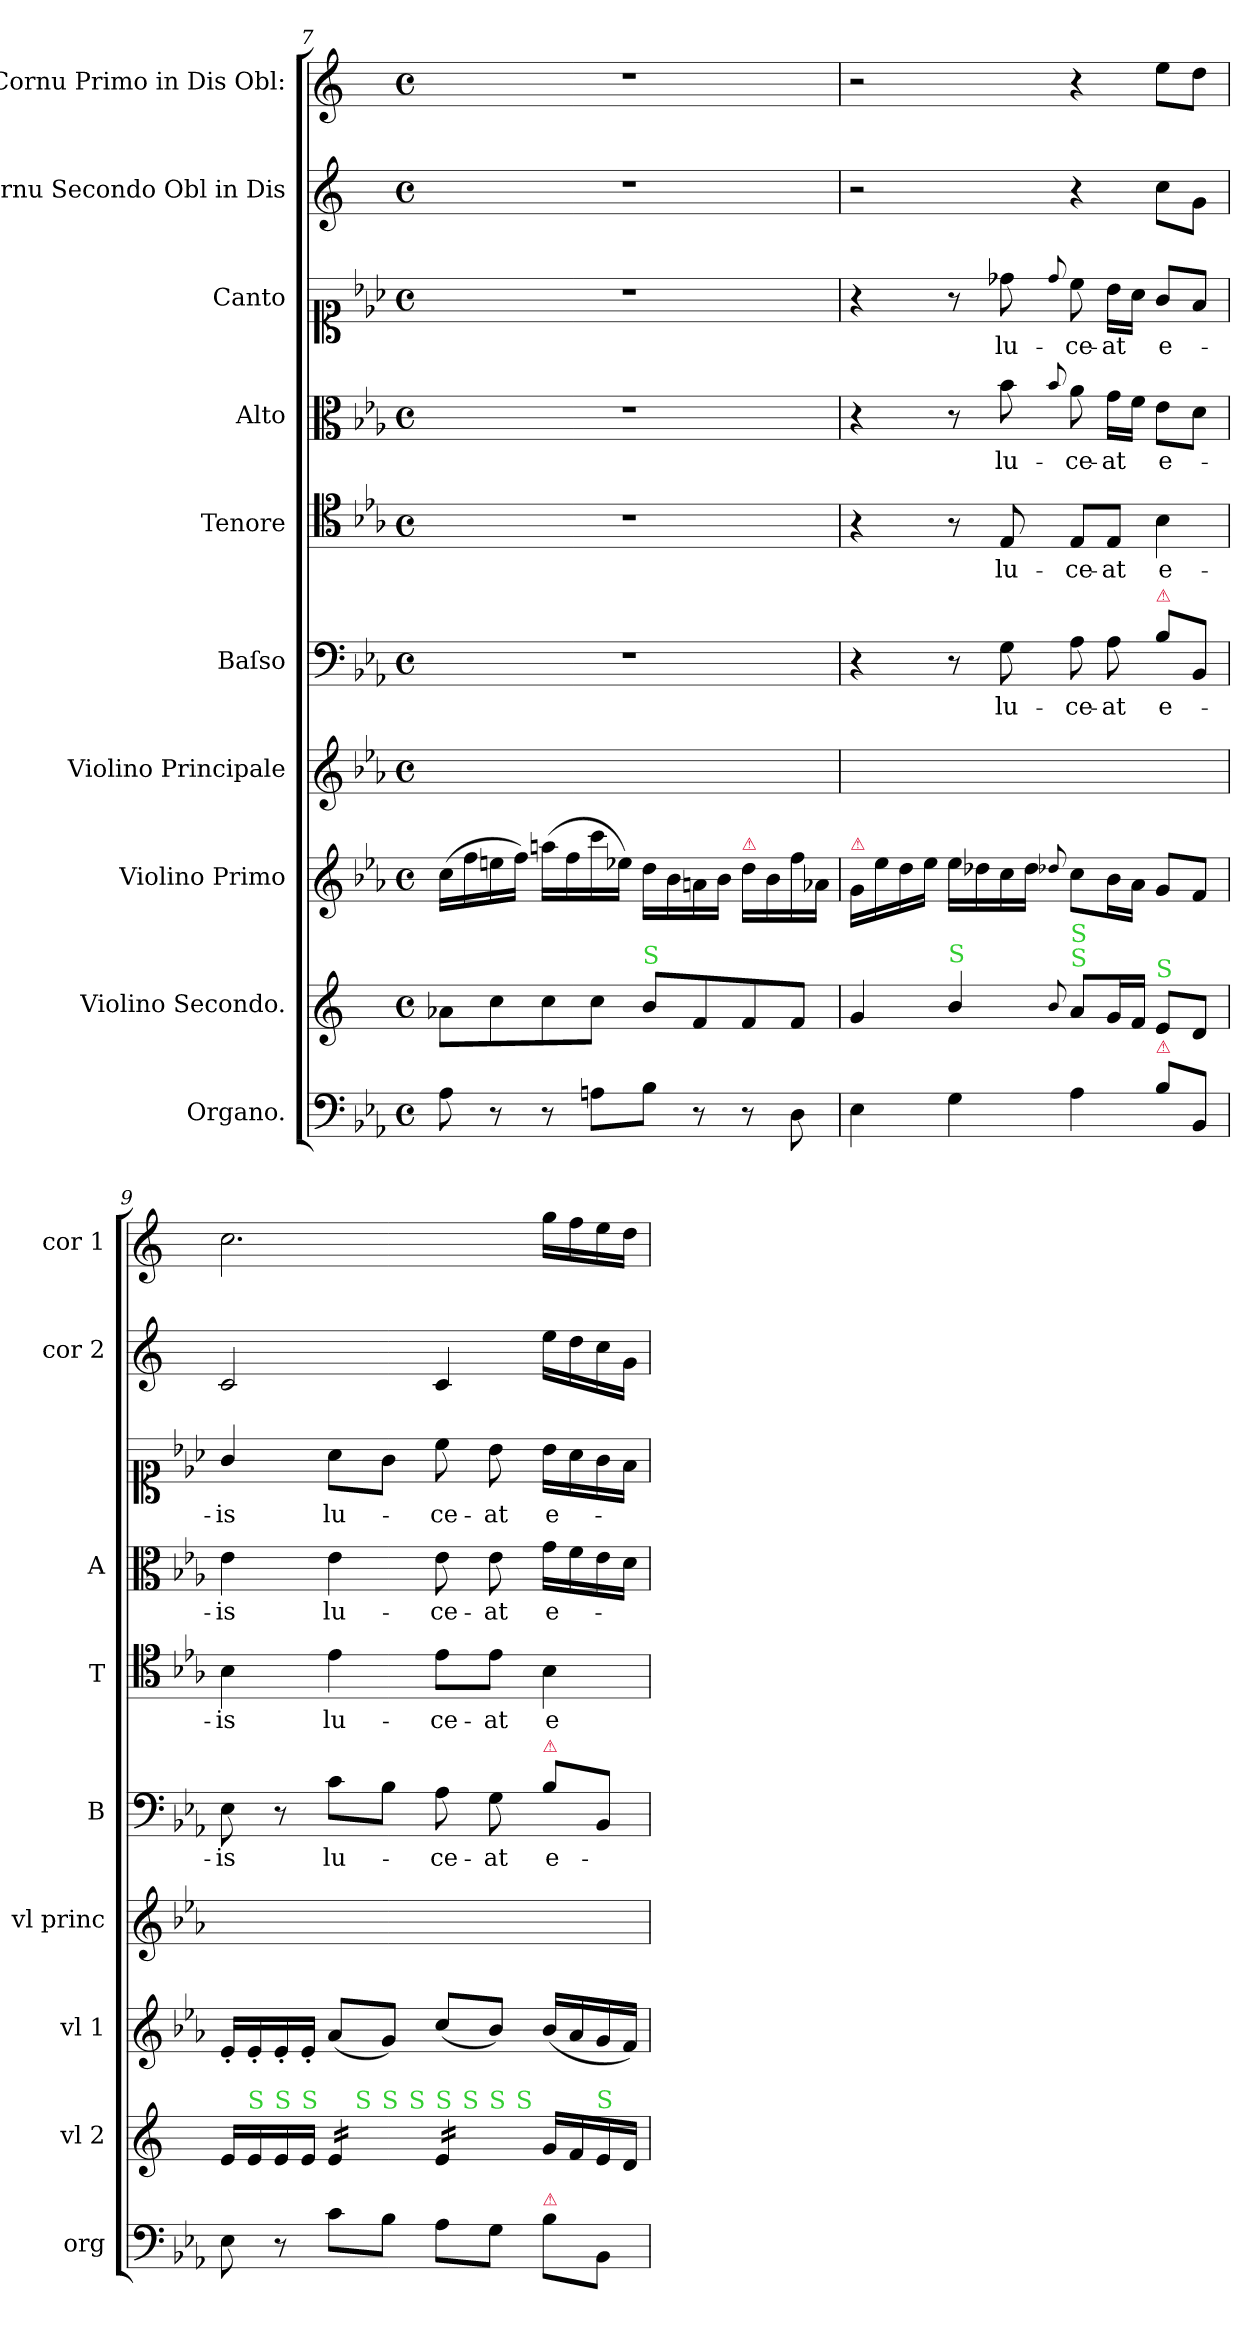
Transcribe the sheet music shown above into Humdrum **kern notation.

**kern	**kern	**kern	**kern	**kern	**text	**kern	**text	**kern	**text	**kern	**text	**kern	**kern
*part10	*part9	*part8	*part7	*part6	*part6	*part5	*part5	*part4	*part4	*part3	*part3	*part2	*part1
*staff10	*staff9	*staff8	*staff7	*staff6	*staff6	*staff5	*staff5	*staff4	*staff4	*staff3	*staff3	*staff2	*staff1
*I"Organo.	*I"Violino Secondo.	*I"Violino Primo	*I"Violino Principale	*I"Baſso	*	*I"Tenore	*	*I"Alto	*	*I"Canto	*	*I"Cornu Secondo Obl in Dis	*I"Cornu Primo in Dis Obl:
*I'org	*I'vl 2	*I'vl 1	*I'vl princ	*I'B	*	*I'T	*	*I'A	*	*	*	*I'cor 2	*I'cor 1
*clefF4	*clefG2	*clefG2	*clefG2	*clefF4	*	*clefC4	*	*clefC3	*	*clefC1	*	*clefG2	*clefG2
*	*	*	*	*	*	*	*	*	*	*	*	*ITrd5c9	*ITrd5c9
*k[b-e-a-]	*k[]	*k[b-e-a-]	*k[b-e-a-]	*k[b-e-a-]	*	*k[b-e-a-]	*	*k[b-e-a-]	*	*k[b-e-a-]	*	*k[b-e-a-]	*k[b-e-a-]
*E-:	*	*E-:	*E-:	*E-:	*	*E-:	*	*E-:	*	*E-:	*	*E-:	*E-:
*M4/4	*M4/4	*M4/4	*M4/4	*M4/4	*	*M4/4	*	*M4/4	*	*M4/4	*	*M4/4	*M4/4
*met(c)	*met(c)	*met(c)	*met(c)	*met(c)	*	*met(c)	*	*met(c)	*	*met(c)	*	*met(c)	*met(c)
=7	=7	=7	=7	=7	=7	=7	=7	=7	=7	=7	=7	=7	=7
8A-\	8a-X\L	(16cc\LL	1ryy	1r	.	1r	.	1r	.	1r	.	1r	1r
.	.	16ff\	.	.	.	.	.	.	.	.	.	.	.
8r	8cc\	16een\	.	.	.	.	.	.	.	.	.	.	.
.	.	16ff\JJ)	.	.	.	.	.	.	.	.	.	.	.
8r	8cc\	(16aan\LL	.	.	.	.	.	.	.	.	.	.	.
.	.	16ff\	.	.	.	.	.	.	.	.	.	.	.
8An\L	8cc\J	16ccc\	.	.	.	.	.	.	.	.	.	.	.
.	.	16ee-X\JJ)	.	.	.	.	.	.	.	.	.	.	.
!	!LO:TX:a:color=limegreen:t=S	!	!	!	!	!	!	!	!	!	!	!	!
8B-\J	8b/L	16dd\LL	.	.	.	.	.	.	.	.	.	.	.
.	.	16b-\	.	.	.	.	.	.	.	.	.	.	.
8r	8f/	16an\	.	.	.	.	.	.	.	.	.	.	.
.	.	16b-\JJ	.	.	.	.	.	.	.	.	.	.	.
!	!	!LO:TX:a:color=crimson:t=⚠	!	!	!	!	!	!	!	!	!	!	!
8r	8f/	16dd\LL	.	.	.	.	.	.	.	.	.	.	.
.	.	16b-\	.	.	.	.	.	.	.	.	.	.	.
8D\	8f/J	16ff\	.	.	.	.	.	.	.	.	.	.	.
.	.	16a-X/JJ	.	.	.	.	.	.	.	.	.	.	.
=8	=8	=8	=8	=8	=8	=8	=8	=8	=8	=8	=8	=8	=8
!	!	!LO:TX:a:color=crimson:t=⚠	!	!	!	!	!	!	!	!	!	!	!
4E-\	4g/	16g/LL	1ryy	4r	.	4r	.	4r	.	4r	.	2r	2r
.	.	16ee-\	.	.	.	.	.	.	.	.	.	.	.
.	.	16dd\	.	.	.	.	.	.	.	.	.	.	.
.	.	16ee-\JJ	.	.	.	.	.	.	.	.	.	.	.
!	!LO:TX:a:color=limegreen:t=S	!	!	!	!	!	!	!	!	!	!	!	!
4G\	4b/	16ee-\LL	.	8r	.	8r	.	8r	.	8r	.	.	.
.	.	16dd-X\	.	.	.	.	.	.	.	.	.	.	.
.	.	16cc\	.	8G\	lu-	8E-/	lu-	8b-\	lu-	8dd-X\	lu-	.	.
.	.	16dd-\JJ	.	.	.	.	.	.	.	.	.	.	.
.	8qqb/	8qqdd-X/	.	.	.	.	.	8qqb-/	.	8qqdd-/	.	.	.
!	!LO:TX:a:color=limegreen:t=S	!	!	!	!	!	!	!	!	!	!	!	!
!	!LO:TX:a:color=limegreen:t=S	!	!	!	!	!	!	!	!	!	!	!	!
4A-\	8a/L	8cc\L	.	8A-\	-ce-	8E-/L	-ce-	8a-\	-ce-	8cc\	-ce-	4r	4r
.	16g/L	16b-\L	.	8A-\	-at	8E-/J	-at	16g\LL	-at	16b-\LL	-at	.	.
.	16f/JJ	16a-\JJ	.	.	.	.	.	16f\JJ	.	16a-\JJ	.	.	.
!	!	!	!	!LO:TX:a:color=crimson:t=⚠	!	!	!	!	!	!	!	!	!
!	!LO:TX:a:color=limegreen:t=S	!	!	!	!	!	!	!	!	!	!	!	!
!LO:TX:a:color=crimson:t=⚠	!	!	!	!	!	!	!	!	!	!	!	!	!
8B-\L	8e/L	8g/L	.	8B-\L	e-	4B-\	e-	8e-\L	e-	8g/L	e-	8e-\L	8g\L
8BB-/J	8d/J	8f/J	.	8BB-/J	.	.	.	8d\J	.	8f/J	.	8B-\J	8f\J
=9	=9	=9	=9	=9	=9	=9	=9	=9	=9	=9	=9	=9	=9
!	!LO:TX:a:color=limegreen:t=S	!	!	!	!	!	!	!	!	!	!	!	!
*	*^	*	*	*	*	*	*	*	*	*	*	*	*
*	*	*^	*	*	*	*	*	*	*	*	*	*	*	*
*	*	*	*^	*	*	*	*	*	*	*	*	*	*	*	*
*	*	*	*	*^	*	*	*	*	*	*	*	*	*	*	*	*
*	*	*	*	*	*^	*	*	*	*	*	*	*	*	*	*	*	*
*	*	*	*	*	*	*^	*	*	*	*	*	*	*	*	*	*	*	*
8E-\	16e/LL	4ryy	4.ryy	4..ryy	2ryy	2ryy	2ryy	16e-'/LL	1ryy	8E-\	-is	4B-\	-is	4e-\	-is	4g/	-is	2E-/	2.e-\
!	!LO:TX:a:color=limegreen:t=S	!	!	!	!	!	!	!	!	!	!	!	!	!	!	!	!	!	!
.	16e/	.	.	.	.	.	.	16e-'/	.	.	.	.	.	.	.	.	.	.	.
!	!LO:TX:a:color=limegreen:t=S	!	!	!	!	!	!	!	!	!	!	!	!	!	!	!	!	!	!
8r	16e/	.	.	.	.	.	.	16e-'/	.	8r	.	.	.	.	.	.	.	.	.
!	!LO:TX:a:color=limegreen:t=S	!	!	!	!	!	!	!	!	!	!	!	!	!	!	!	!	!	!
.	16e/JJ	.	.	.	.	.	.	16e-'/JJ	.	.	.	.	.	.	.	.	.	.	.
!	!LO:TX:a:color=limegreen:t=S	!	!	!	!	!	!	!	!	!	!	!	!	!	!	!	!	!	!
*	*tremolo	*	*	*	*	*	*	*	*	*	*	*	*	*	*	*	*	*	*
8c\L	16e/LL	16ryy	.	.	.	.	.	(8a-/L	.	8c\L	lu-	4e-\	lu-	4e-\	lu-	8a-\L	lu-	.	.
!	!	!LO:TX:a:color=limegreen:t=S	!	!	!	!	!	!	!	!	!	!	!	!	!	!	!	!	!
.	16e/	2ryy	.	.	.	.	.	.	.	.	.	.	.	.	.	.	.	.	.
!	!	!	!LO:TX:a:color=limegreen:t=S	!	!	!	!	!	!	!	!	!	!	!	!	!	!	!	!
8B-\J	16e/	.	2ryy	.	.	.	.	8g/J)	.	8B-\J	.	.	.	.	.	8g\J	.	.	.
!	!	!	!	!LO:TX:a:color=limegreen:t=S	!	!	!	!	!	!	!	!	!	!	!	!	!	!	!
.	16e/JJ	.	.	2ryy	.	.	.	.	.	.	.	.	.	.	.	.	.	.	.
!	!LO:TX:a:color=limegreen:t=S	!	!	!	!	!	!	!	!	!	!	!	!	!	!	!	!	!	!
8A-\L	16e/LL	.	.	.	16ryy	8ryy	8.ryy	(8cc/L	.	8A-\	-ce-	8e-\L	-ce-	8e-\	-ce-	8cc\	-ce-	4E-/	.
!	!	!	!	!	!LO:TX:a:color=limegreen:t=S	!	!	!	!	!	!	!	!	!	!	!	!	!	!
.	16e/	.	.	.	4..ryy	.	.	.	.	.	.	.	.	.	.	.	.	.	.
!	!	!	!	!	!	!LO:TX:a:color=limegreen:t=S	!	!	!	!	!	!	!	!	!	!	!	!	!
8G\J	16e/	.	.	.	.	4.ryy	.	8b-/J)	.	8G\	-at	8e-\J	-at	8e-\	-at	8b-\	-at	.	.
!	!	!	!	!	!	!	!LO:TX:a:color=limegreen:t=S	!	!	!	!	!	!	!	!	!	!	!	!
.	16e/JJ	.	.	.	.	.	4ryy	.	.	.	.	.	.	.	.	.	.	.	.
*	*Xtremolo	*	*	*	*	*	*	*	*	*	*	*	*	*	*	*	*	*	*
!	!	!	!	!	!	!	!	!	!	!LO:TX:a:color=crimson:t=⚠	!	!	!	!	!	!	!	!	!
!LO:TX:a:color=crimson:t=⚠	!	!	!	!	!	!	!	!	!	!	!	!	!	!	!	!	!	!	!
8B-\L	16g/LL	.	.	.	.	.	.	(16b-/LL	.	8B-\L	e-	4B-\	e-	16g\LL	e-	16b-\LL	e-	16g\LL	16b-\LL
.	16f/	8.ryy	.	.	.	.	.	16a-/	.	.	.	.	.	16f\	.	16a-\	.	16f\	16a-\
!	!LO:TX:a:color=limegreen:t=S	!	!	!	!	!	!	!	!	!	!	!	!	!	!	!	!	!	!
8BB-\J	16e/	.	8ryy	.	.	.	.	16g/	.	8BB-/J	.	.	.	16e-\	.	16g\	.	16e-\	16g\
.	16d/JJ	.	.	16ryy	.	.	16ryy	16f/JJ)	.	.	.	.	.	16d\JJ	.	16f\JJ	.	16B-\JJ	16f\JJ
*	*v	*v	*v	*v	*v	*v	*v	*	*	*	*	*	*	*	*	*	*	*	*
=	=	=	=	=	=	=	=	=	=	=	=	=	=
*-	*-	*-	*-	*-	*-	*-	*-	*-	*-	*-	*-	*-	*-
